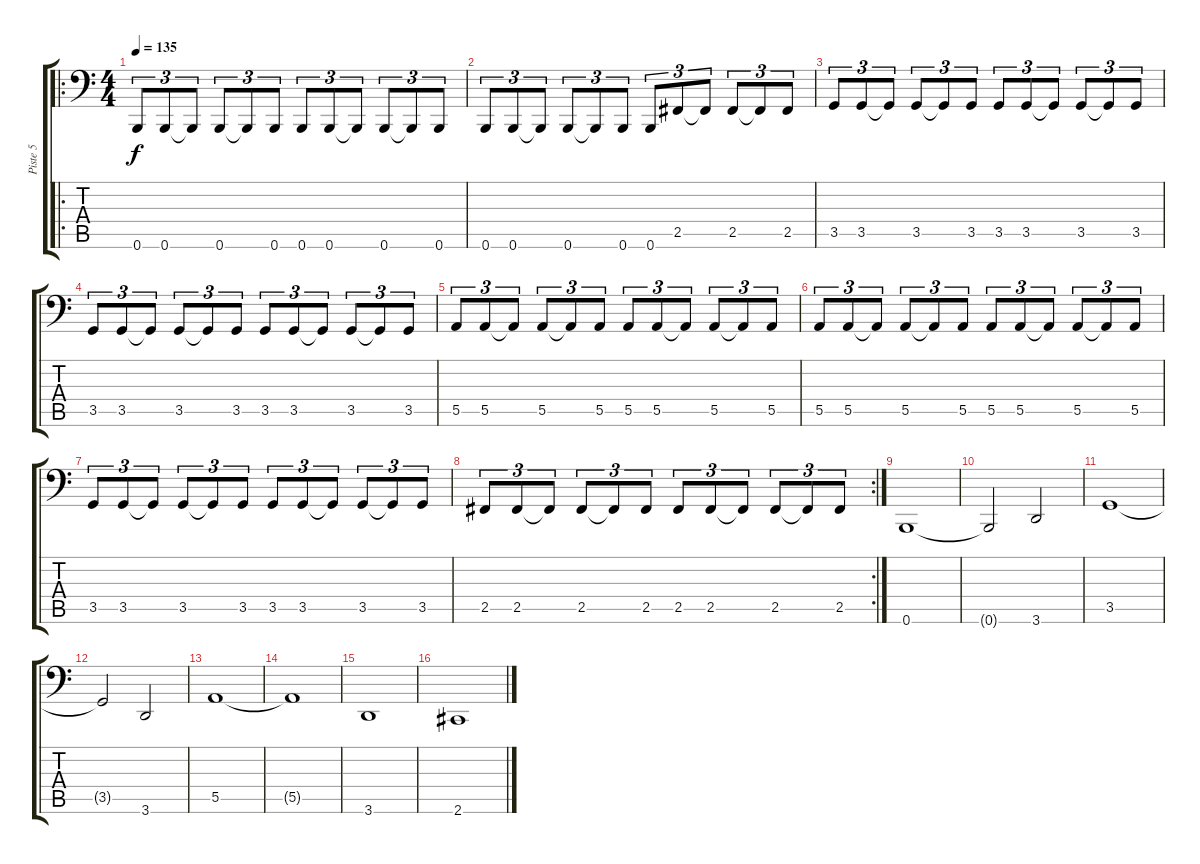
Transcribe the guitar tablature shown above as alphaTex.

\track ("Piste 5" "Piste 5") {instrument electricbasspick}
\staff {score tabs}
\tuning (B2 Gb2 D2 A1 E1 B0) {hide}
\ro
\ts (4 4)
\tempo 135
\clef f4
\ks c
0.6.8{tu (3 2) dy f} 0.6.8{tu (3 2)} 0.6{t}.8{tu (3 2)} 0.6.8{tu (3 2)} 0.6{t}.8{tu (3 2)} 0.6.8{tu (3 2)} 0.6.8{tu (3 2)} 0.6.8{tu (3 2)} 0.6{t}.8{tu (3 2)} 0.6.8{tu (3 2)} 0.6{t}.8{tu (3 2)} 0.6.8{tu (3 2)} |
0.6.8{tu (3 2)} 0.6.8{tu (3 2)} 0.6{t}.8{tu (3 2)} 0.6.8{tu (3 2)} 0.6{t}.8{tu (3 2)} 0.6.8{tu (3 2)} 0.6.8{tu (3 2)} 2.5.8{tu (3 2)} 2.5{t}.8{tu (3 2)} 2.5.8{tu (3 2)} 2.5{t}.8{tu (3 2)} 2.5.8{tu (3 2)} |
3.5.8{tu (3 2)} 3.5.8{tu (3 2)} 3.5{t}.8{tu (3 2)} 3.5.8{tu (3 2)} 3.5{t}.8{tu (3 2)} 3.5.8{tu (3 2)} 3.5.8{tu (3 2)} 3.5.8{tu (3 2)} 3.5{t}.8{tu (3 2)} 3.5.8{tu (3 2)} 3.5{t}.8{tu (3 2)} 3.5.8{tu (3 2)} |
3.5.8{tu (3 2)} 3.5.8{tu (3 2)} 3.5{t}.8{tu (3 2)} 3.5.8{tu (3 2)} 3.5{t}.8{tu (3 2)} 3.5.8{tu (3 2)} 3.5.8{tu (3 2)} 3.5.8{tu (3 2)} 3.5{t}.8{tu (3 2)} 3.5.8{tu (3 2)} 3.5{t}.8{tu (3 2)} 3.5.8{tu (3 2)} |
5.5.8{tu (3 2)} 5.5.8{tu (3 2)} 5.5{t}.8{tu (3 2)} 5.5.8{tu (3 2)} 5.5{t}.8{tu (3 2)} 5.5.8{tu (3 2)} 5.5.8{tu (3 2)} 5.5.8{tu (3 2)} 5.5{t}.8{tu (3 2)} 5.5.8{tu (3 2)} 5.5{t}.8{tu (3 2)} 5.5.8{tu (3 2)} |
5.5.8{tu (3 2)} 5.5.8{tu (3 2)} 5.5{t}.8{tu (3 2)} 5.5.8{tu (3 2)} 5.5{t}.8{tu (3 2)} 5.5.8{tu (3 2)} 5.5.8{tu (3 2)} 5.5.8{tu (3 2)} 5.5{t}.8{tu (3 2)} 5.5.8{tu (3 2)} 5.5{t}.8{tu (3 2)} 5.5.8{tu (3 2)} |
3.5.8{tu (3 2)} 3.5.8{tu (3 2)} 3.5{t}.8{tu (3 2)} 3.5.8{tu (3 2)} 3.5{t}.8{tu (3 2)} 3.5.8{tu (3 2)} 3.5.8{tu (3 2)} 3.5.8{tu (3 2)} 3.5{t}.8{tu (3 2)} 3.5.8{tu (3 2)} 3.5{t}.8{tu (3 2)} 3.5.8{tu (3 2)} |
\rc 2
2.5.8{tu (3 2)} 2.5.8{tu (3 2)} 2.5{t}.8{tu (3 2)} 2.5.8{tu (3 2)} 2.5{t}.8{tu (3 2)} 2.5.8{tu (3 2)} 2.5.8{tu (3 2)} 2.5.8{tu (3 2)} 2.5{t}.8{tu (3 2)} 2.5.8{tu (3 2)} 2.5{t}.8{tu (3 2)} 2.5.8{tu (3 2)} |
0.6.1 |
0.6{t}.2 3.6.2 |
3.5.1 |
3.5{t}.2 3.6.2 |
5.5.1 |
5.5{t}.1 |
3.6.1 |
2.6.1
